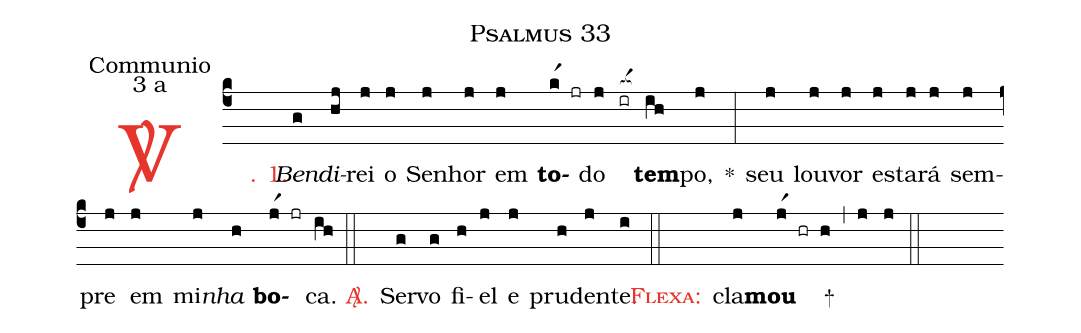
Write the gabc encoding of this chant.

name: Psalmus 33;
office-part: Communio;
mode: 3;
mode-differentia: a;
%%
(c4)

<c><sp>V/</sp>. 1.</c>() <i>Ben</i>(g)<i>di</i>(hj)rei(j) o(j) Se(j)nhor(j) em(j) <b>to</b>(kr1 jr)do(j) <nlba>(ir[ocba:1{])<b>tem</b></nlba>(ih[ocba:0}])po,(j) *(:) seu(j) lou(j)vor(j) es(j)ta(j)rá(j) sem(j)pre(j) em(j) mi(j)<i>nha</i>(h) <b>bo</b>(jr1 jr)ca.(ih)

(::)

<nlba><c><sp>A/</sp>.</c>() Ser</nlba>(g)vo(g) fi(h)el(j) e(j) pru(h)den(j)te.(i)

(::)

<nlba><c><sc>Flexa</sc>:</c>() cla</nlba>(j)<b>mou</b>(jr1 hr h) +(,) (j) (j)

(::)
